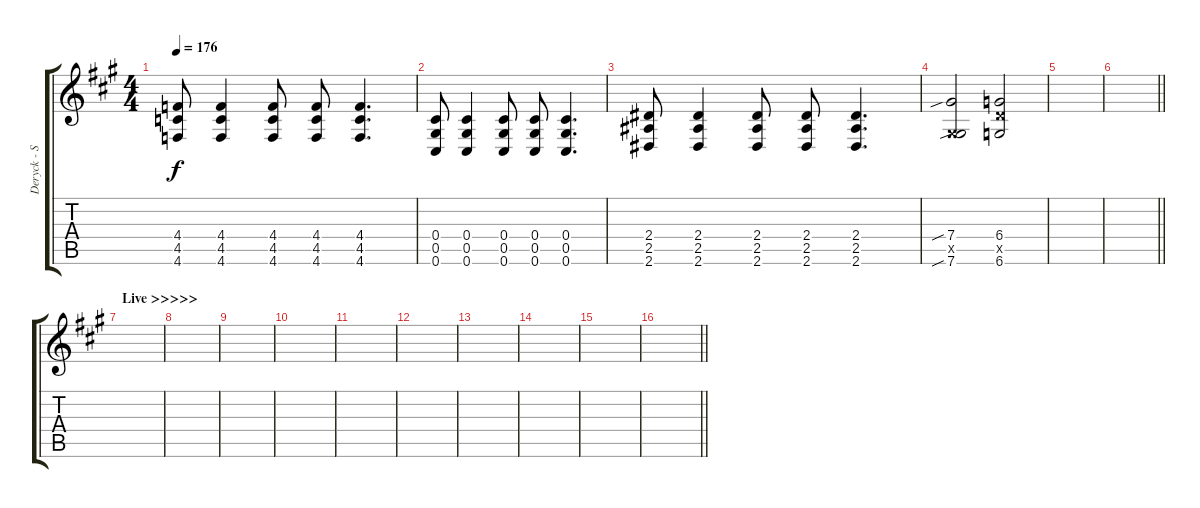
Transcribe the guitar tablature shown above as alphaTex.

\track ("Deryck - Second Guitar" "Deryck - S") {instrument distortionguitar}
\staff {score tabs}
\tuning (Eb4 Bb3 Gb3 Db3 Ab2 Db2) {hide}
\ts (4 4)
\tempo 176
\clef g2
\ks a
(4.4 4.5 4.6).8{dy f} (4.4 4.5 4.6).4 (4.4 4.5 4.6).8 (4.4 4.5 4.6).8 (4.4 4.5 4.6).4{d} |
(0.4 0.5 0.6).8 (0.4 0.5 0.6).4 (0.4 0.5 0.6).8 (0.4 0.5 0.6).8 (0.4 0.5 0.6).4{d} |
(2.4 2.5 2.6).8 (2.4 2.5 2.6).4 (2.4 2.5 2.6).8 (2.4 2.5 2.6).8 (2.4 2.5 2.6).4{d} |
(7.4{sib} 0.5{x} 7.6{sib}).2 (6.4 6.5{x} 6.6).2 |
|
\barLineRight lightlight
|
\section ("" "Live >>>>>")
|
|
|
|
|
|
|
|
|
\barLineRight lightlight
